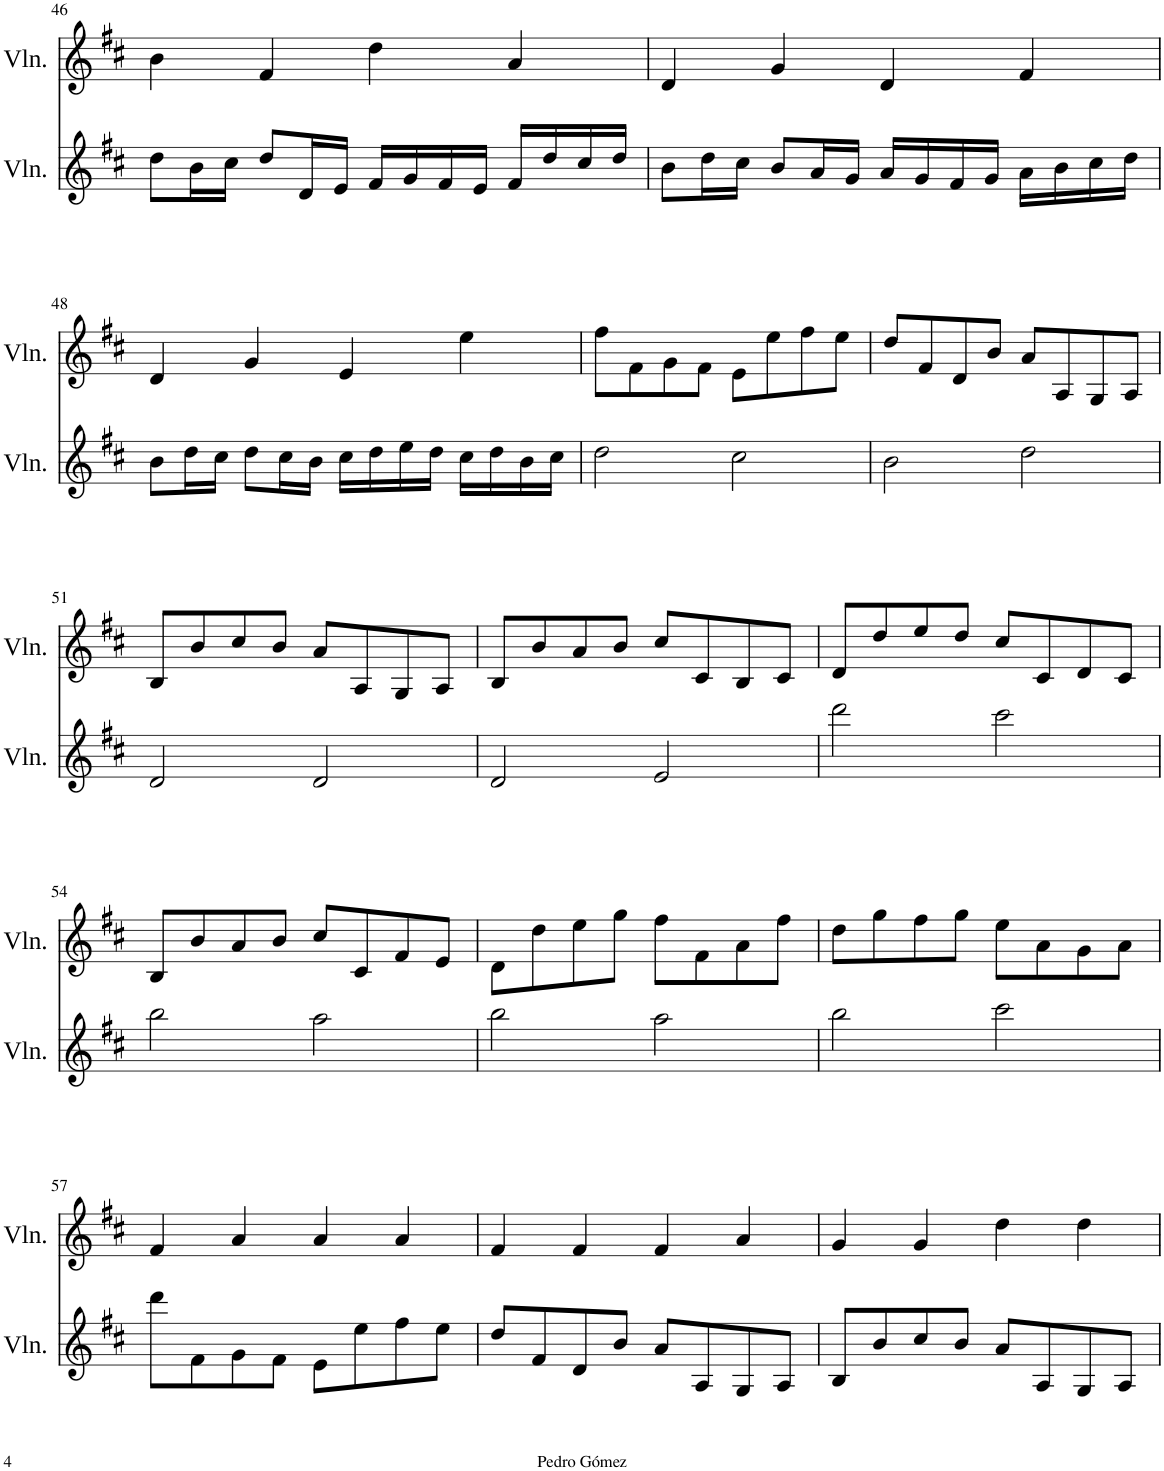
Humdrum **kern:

**kern	**kern
*part2	*part1
*staff2	*staff1
*I"Violin	*I"Violin
*I'Vln.	*I'Vln.
!!LO:PB:g=z
*clefG2	*clefG2
*k[f#c#]	*k[f#c#]
*M4/4	*M4/4
*met(c|)	*met(c|)
=46	=46
8dd\L	4b\
16b\L	.
16cc#\JJ	.
8dd/L	4f#/
16d/L	.
16e/JJ	.
16f#/LL	4dd\
16g/	.
16f#/	.
16e/JJ	.
16f#/LL	4a/
16dd/	.
16cc#/	.
16dd/JJ	.
=47	=47
8b\L	4d/
16dd\L	.
16cc#\JJ	.
8b/L	4g/
16a/L	.
16g/JJ	.
16a/LL	4d/
16g/	.
16f#/	.
16g/JJ	.
16a\LL	4f#/
16b\	.
16cc#\	.
16dd\JJ	.
!!LO:LB:g=z
=48	=48
8b\L	4d/
16dd\L	.
16cc#\JJ	.
8dd\L	4g/
16cc#\L	.
16b\JJ	.
16cc#\LL	4e/
16dd\	.
16ee\	.
16dd\JJ	.
16cc#\LL	4ee\
16dd\	.
16b\	.
16cc#\JJ	.
=49	=49
2dd\	8ff#\L
.	8f#\
.	8g\
.	8f#\J
2cc#\	8e\L
.	8ee\
.	8ff#\
.	8ee\J
=50	=50
2b\	8dd/L
.	8f#/
.	8d/
.	8b/J
2dd\	8a/L
.	8A/
.	8G/
.	8A/J
!!LO:LB:g=z
=51	=51
2d/	8B/L
.	8b/
.	8cc#/
.	8b/J
2d/	8a/L
.	8A/
.	8G/
.	8A/J
=52	=52
2d/	8B/L
.	8b/
.	8a/
.	8b/J
2e/	8cc#/L
.	8c#/
.	8B/
.	8c#/J
=53	=53
2ddd\	8d/L
.	8dd/
.	8ee/
.	8dd/J
2ccc#\	8cc#/L
.	8c#/
.	8d/
.	8c#/J
!!LO:LB:g=z
=54	=54
2bb\	8B/L
.	8b/
.	8a/
.	8b/J
2aa\	8cc#/L
.	8c#/
.	8f#/
.	8e/J
=55	=55
2bb\	8d\L
.	8dd\
.	8ee\
.	8gg\J
2aa\	8ff#\L
.	8f#\
.	8a\
.	8ff#\J
=56	=56
2bb\	8dd\L
.	8gg\
.	8ff#\
.	8gg\J
2ccc#\	8ee\L
.	8a\
.	8g\
.	8a\J
!!LO:LB:g=z
=57	=57
8ddd\L	4f#/
8f#\	.
8g\	4a/
8f#\J	.
8e\L	4a/
8ee\	.
8ff#\	4a/
8ee\J	.
=58	=58
8dd/L	4f#/
8f#/	.
8d/	4f#/
8b/J	.
8a/L	4f#/
8A/	.
8G/	4a/
8A/J	.
=59	=59
8B/L	4g/
8b/	.
8cc#/	4g/
8b/J	.
8a/L	4dd\
8A/	.
8G/	4dd\
8A/J	.
=	=
*-	*-
